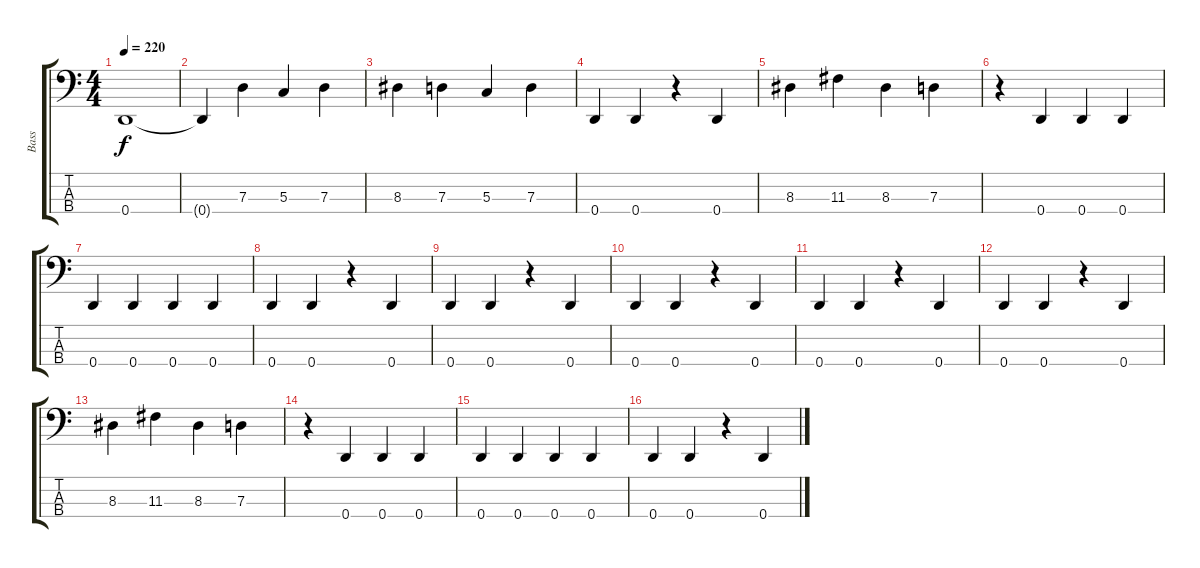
\track ("Bass" "Bass") {instrument electricbasspick}
\staff {score tabs}
\tuning (F2 C2 G1 D1) {hide}
\ts (4 4)
\tempo 220
\clef f4
\ks c
0.4{t}.1{dy f} |
0.4{t}.4 7.3.4 5.3.4 7.3.4 |
8.3.4 7.3.4 5.3.4 7.3.4 |
0.4.4 0.4.4 r.4 0.4.4 |
8.3.4 11.3.4 8.3.4 7.3.4 |
r.4 0.4.4 0.4.4 0.4.4 |
0.4.4 0.4.4 0.4.4 0.4.4 |
0.4.4 0.4.4 r.4 0.4.4 |
0.4.4 0.4.4 r.4 0.4.4 |
0.4.4 0.4.4 r.4 0.4.4 |
0.4.4 0.4.4 r.4 0.4.4 |
0.4.4 0.4.4 r.4 0.4.4 |
8.3.4 11.3.4 8.3.4 7.3.4 |
r.4 0.4.4 0.4.4 0.4.4 |
0.4.4 0.4.4 0.4.4 0.4.4 |
0.4.4 0.4.4 r.4 0.4.4
